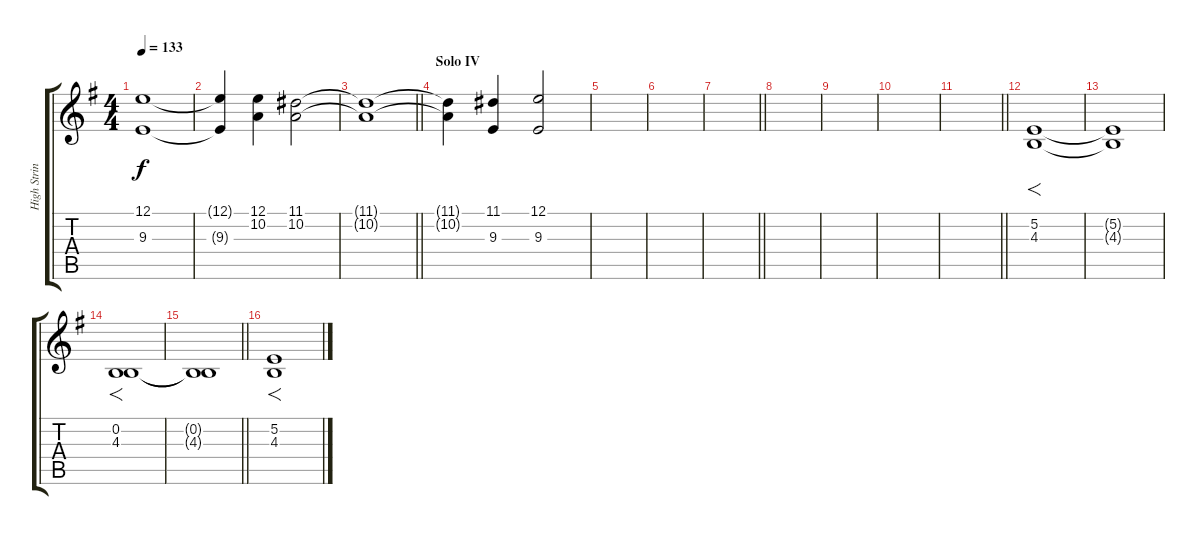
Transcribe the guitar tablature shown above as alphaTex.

\track ("High Strings Standard" "High Strin") {instrument stringensemble1}
\staff {score tabs}
\tuning (E4 B3 G3 D3 A2 E2) {hide}
\ts (4 4)
\tempo 133
\clef g2
\ks eminor
(12.1{t} 9.3{t}).1{dy f} |
(12.1{t} 9.3{t}).4 (12.1 10.2).4 (11.1 10.2).2 |
\barLineRight lightlight
(11.1{t} 10.2{t}).1 |
\section ("" "Solo IV")
(11.1{t} 10.2{t}).4 (11.1 9.3).4 (12.1 9.3).2{volume 0} |
|
|
\barLineRight lightlight
|
|
|
|
\barLineRight lightlight
|
(5.2 4.3).1{f volume 12} |
(5.2{t} 4.3{t}).1 |
(0.2 4.3).1{f} |
\barLineRight lightlight
(0.2{t} 4.3{t}).1 |
(5.2 4.3).1{f}
